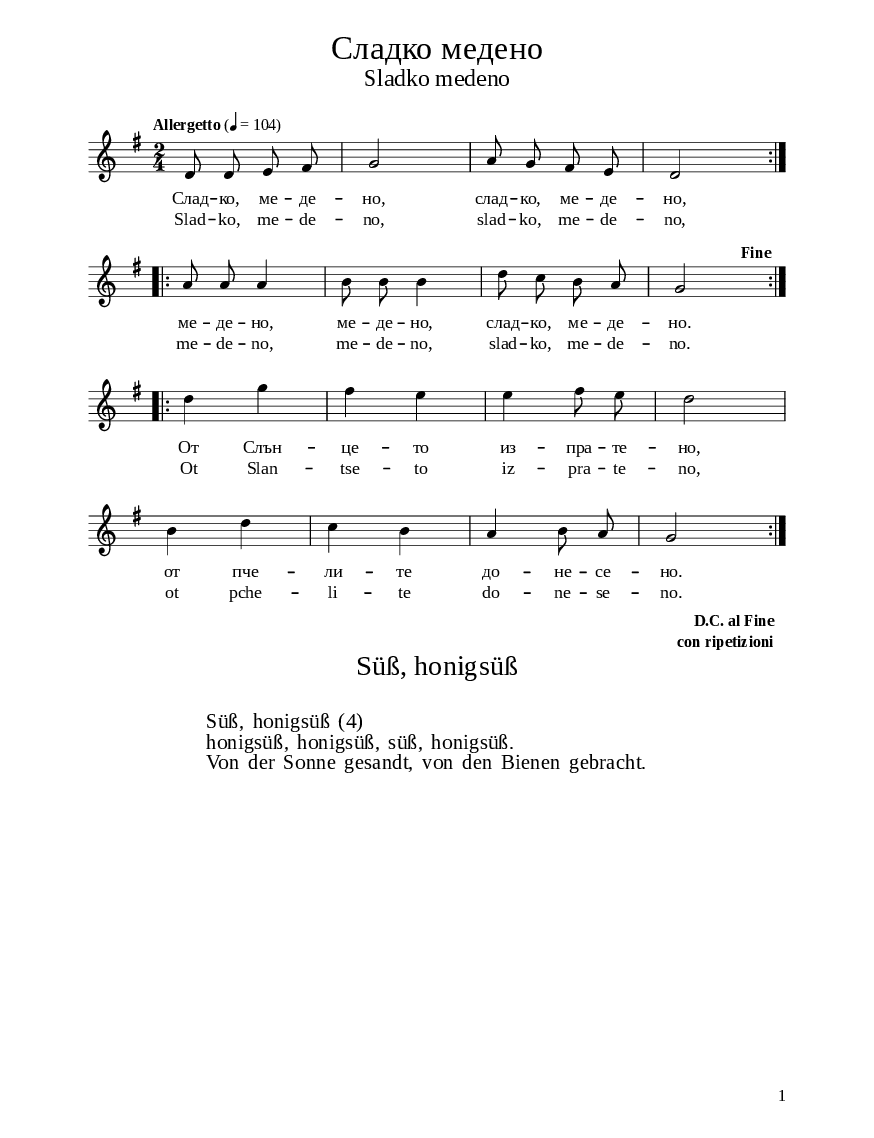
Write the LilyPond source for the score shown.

\version "2.24.0"

% include paper part and global functions
\include "include/globals.ily"

\bookpart {
  \include "include/bookpart-paper.ily"
  \score {
    \include "include/score-layout.ily"

    \new Voice \absolute {
      \clef treble
      \key g \major
      \time 2/4
      \tempoFunc "Allergetto" 4 "104"
      \autoBeamOff


      \repeat volta 2 {d'8 d' e' fis' |g'2 | a'8 g' fis' e' | d'2 }   \break |

      \repeat volta 2 {  a'8 a' a'4 | b'8 b' b'4 | d''8 c'' b' a' | \tempo "                 Fine" g'2 }  \break |


      \repeat volta 2 {
        d''4 g'' | fis''4 e'' | e''4 fis''8 e'' | d''2 \break |

        b'4 d'' | c''4 b' | a'4 b'8 a' | g'2
      }
    }

    \addlyrics {
      Слад -- ко,
      ме -- де -- но, слад -- ко, ме -- де -- но, ме --
      де -- но, ме -- де -- но, слад -- ко, ме -- де --
      но. От Слън -- це -- то из -- пра -- те -- но,
      от пче -- ли -- те до -- не -- се -- но.
    }

    \addlyrics {
      Slad -- ko, me -- de -- no, slad -- ko, me --
      de -- no, me -- de -- no, me -- de -- no, slad -- ko, me --
      de -- no. Ot Slan -- tse -- to iz -- pra -- te -- no, ot pche --
      li -- te do -- ne -- se -- no.
    }
    \header {
      title = \titleFunc "Сладко медено" "Sladko medeno"
    }

    \midi{}

  } % score
  \markup \dc-two "D.C. al Fine" "con ripetizioni"
  
  % include foreign translation(s) of the song
  \version "2.20.0"

\markup \fill-line { \fontsize #deTitleFontSize "Süß, honigsüß" }
\markup \null
\markup \null
\markup \fontsize #deCoupletFontSize {
  \hspace #10
  \override #`(baseline-skip . ,deCoupletBaselineSkip)

  \column {
     \line { " " }      
  \line { " "Süß, honigsüß (4) }

  \line { " "honigsüß, honigsüß, süß, honigsüß.}

  \line { " "Von der Sonne gesandt, von den Bienen gebracht. }

      
      
       
    }
    
    
}
    


} % bookpart
